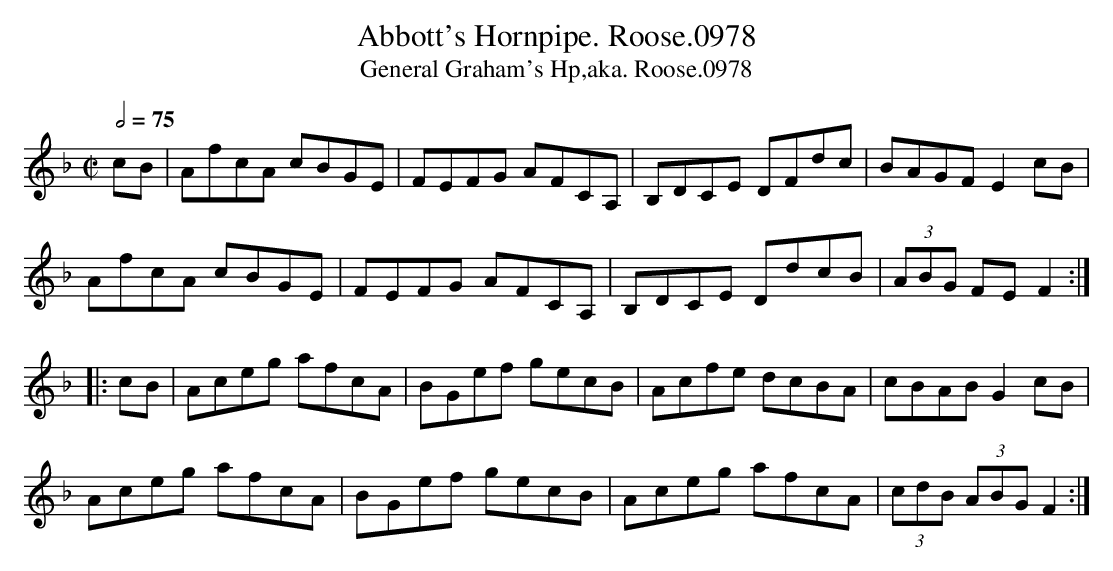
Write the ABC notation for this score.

X:1
T:Abbott's Hornpipe. Roose.0978
T:General Graham's Hp,aka. Roose.0978
M:C|
L:1/8
Q:2/4=75
K:F
cB | AfcA cBGE | FEFG AFCA, | B,DCE DFdc | BAGF E2cB |
AfcA cBGE | FEFG AFCA, | B,DCE DdcB | (3ABG FE F2 :|
|: cB | Aceg afcA | BGef gecB | Acfe dcBA | cBAB G2cB |
Aceg afcA | BGef gecB | Aceg afcA | (3cdB (3ABG F2 :|
